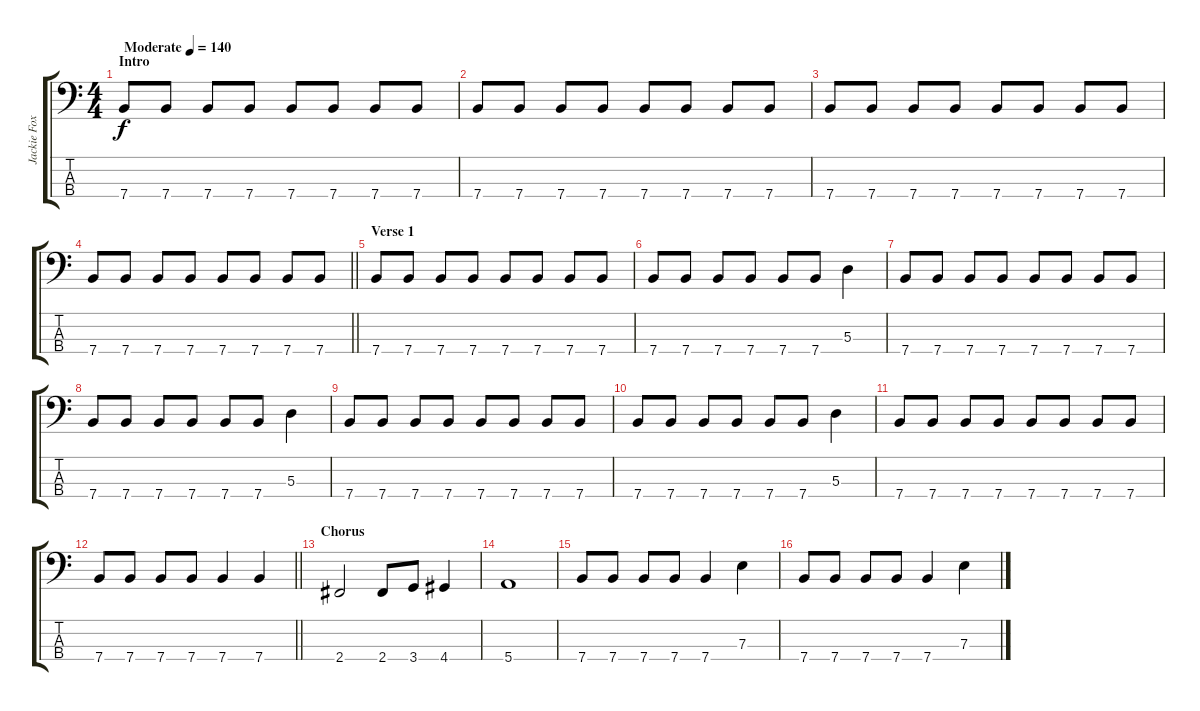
\track ("Jackie Fox " "Jackie Fox") {instrument electricbasspick}
\staff {score tabs}
\tuning (G2 D2 A1 E1) {hide}
\ts (4 4)
\section ("" "Intro")
\tempo (140 "Moderate")
\clef f4
\ks c
7.4.8{dy f instrument electricbasspick} 7.4.8 7.4.8 7.4.8 7.4.8 7.4.8 7.4.8 7.4.8 |
7.4.8 7.4.8 7.4.8 7.4.8 7.4.8 7.4.8 7.4.8 7.4.8 |
7.4.8 7.4.8 7.4.8 7.4.8 7.4.8 7.4.8 7.4.8 7.4.8 |
\barLineRight lightlight
7.4.8 7.4.8 7.4.8 7.4.8 7.4.8 7.4.8 7.4.8 7.4.8 |
\section ("" "Verse 1")
7.4.8 7.4.8 7.4.8 7.4.8 7.4.8 7.4.8 7.4.8 7.4.8 |
7.4.8 7.4.8 7.4.8 7.4.8 7.4.8 7.4.8 5.3.4 |
7.4.8 7.4.8 7.4.8 7.4.8 7.4.8 7.4.8 7.4.8 7.4.8 |
7.4.8 7.4.8 7.4.8 7.4.8 7.4.8 7.4.8 5.3.4 |
7.4.8 7.4.8 7.4.8 7.4.8 7.4.8 7.4.8 7.4.8 7.4.8 |
7.4.8 7.4.8 7.4.8 7.4.8 7.4.8 7.4.8 5.3.4 |
7.4.8 7.4.8 7.4.8 7.4.8 7.4.8 7.4.8 7.4.8 7.4.8 |
\barLineRight lightlight
7.4.8 7.4.8 7.4.8 7.4.8 7.4.4 7.4.4 |
\section ("" "Chorus")
2.4.2 2.4.8 3.4.8 4.4.4 |
5.4.1 |
7.4.8 7.4.8 7.4.8 7.4.8 7.4.4 7.3.4 |
7.4.8 7.4.8 7.4.8 7.4.8 7.4.4 7.3.4
